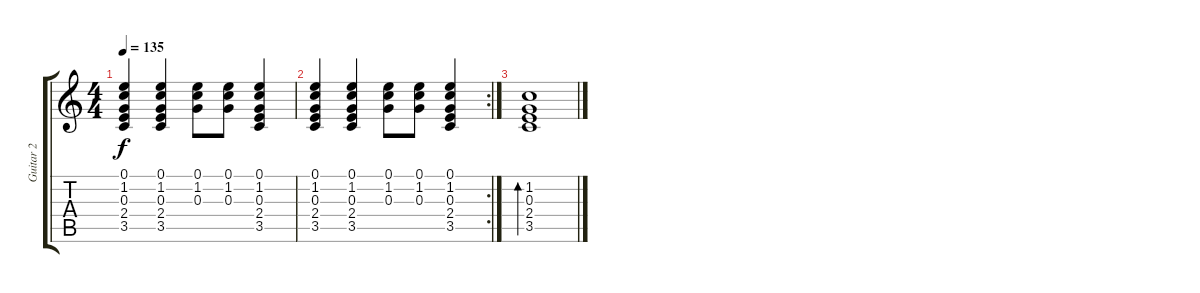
\track ("Guitar 2" "Guitar 2") {instrument acousticguitarnylon}
\staff {score tabs}
\tuning (E4 B3 G3 D3 A2 E2) {hide}
\ts (4 4)
\tempo 135
\clef g2
\ks c
(0.1 1.2 0.3 2.4 3.5).4{dy f} (0.1 1.2 0.3 2.4 3.5).4 (0.1 1.2 0.3).8 (0.1 1.2 0.3).8 (0.1 1.2 0.3 2.4 3.5).4 |
\rc 2
(0.1 1.2 0.3 2.4 3.5).4 (0.1 1.2 0.3 2.4 3.5).4 (0.1 1.2 0.3).8 (0.1 1.2 0.3).8 (0.1 1.2 0.3 2.4 3.5).4 |
(1.2 0.3 2.4 3.5).1{bd 60}
